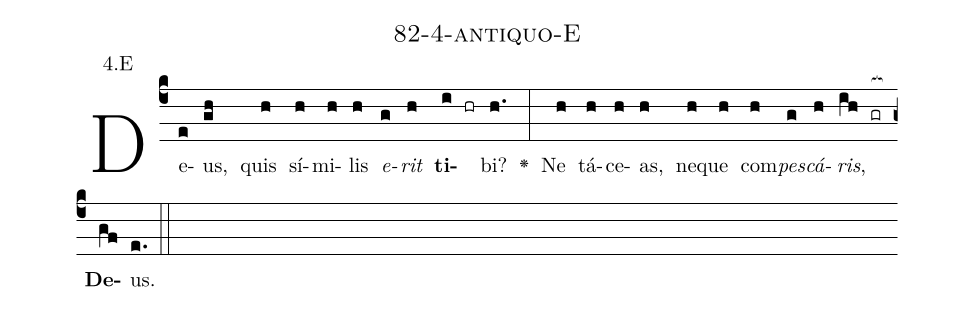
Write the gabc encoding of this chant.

name: 82-4-antiquo-E;
annotation: 4.E;
%%
(c4)De(e)us,(gh) quis(h) sí(h)mi(h)lis(h) <i>e</i>(g)<i>rit</i>(h) <b>ti</b>(i hr)bi?(h.) <v>\greheightstar</v>(:) Ne(h) tá(h)ce(h)as,(h) ne(h)que(h) com(h)<i>pes</i>(g)<i>cá</i>(h)<i>ris</i>,(ih gr[ocb:1{]) <b>De</b>(gf[ocb:0}])us.(e.) (::)


%E(h) u(g) o(h) u(ih) a(gf) e.(e.) (::)
